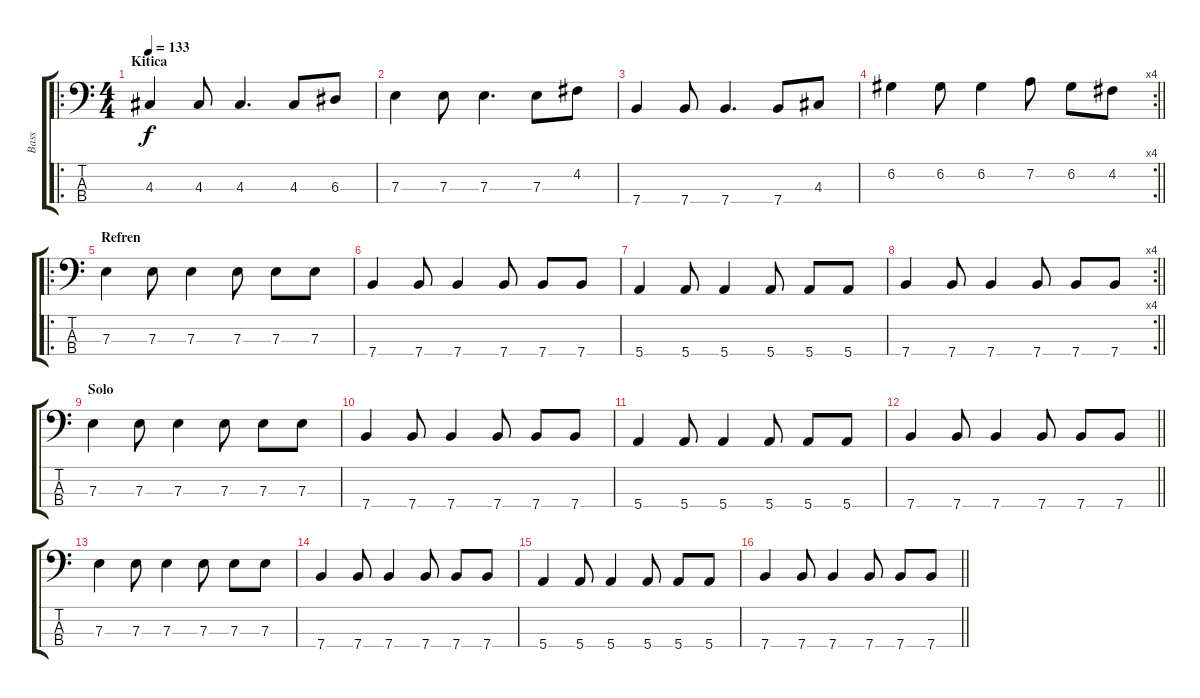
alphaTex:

\track ("Bass" "Bass") {instrument electricbassfinger}
\staff {score tabs}
\tuning (G2 D2 A1 E1) {hide}
\ro
\ts (4 4)
\section ("" "Kitica")
\tempo 133
\clef f4
\ks c
4.3.4{dy f} 4.3.8 4.3.4{d} 4.3.8 6.3.8 |
7.3.4 7.3.8 7.3.4{d} 7.3.8 4.2.8 |
7.4.4 7.4.8 7.4.4{d} 7.4.8 4.3.8 |
\rc 4
\barLineRight lightlight
6.2.4 6.2.8 6.2.4 7.2.8 6.2.8 4.2.8 |
\ro
\section ("" "Refren")
7.3.4 7.3.8 7.3.4 7.3.8 7.3.8 7.3.8 |
7.4.4 7.4.8 7.4.4 7.4.8 7.4.8 7.4.8 |
5.4.4 5.4.8 5.4.4 5.4.8 5.4.8 5.4.8 |
\rc 4
\barLineRight lightlight
7.4.4 7.4.8 7.4.4 7.4.8 7.4.8 7.4.8 |
\section ("" "Solo")
7.3.4 7.3.8 7.3.4 7.3.8 7.3.8 7.3.8 |
7.4.4 7.4.8 7.4.4 7.4.8 7.4.8 7.4.8 |
5.4.4 5.4.8 5.4.4 5.4.8 5.4.8 5.4.8 |
\barLineRight lightlight
7.4.4 7.4.8 7.4.4 7.4.8 7.4.8 7.4.8 |
7.3.4 7.3.8 7.3.4 7.3.8 7.3.8 7.3.8 |
7.4.4 7.4.8 7.4.4 7.4.8 7.4.8 7.4.8 |
5.4.4 5.4.8 5.4.4 5.4.8 5.4.8 5.4.8 |
\barLineRight lightlight
7.4.4 7.4.8 7.4.4 7.4.8 7.4.8 7.4.8
